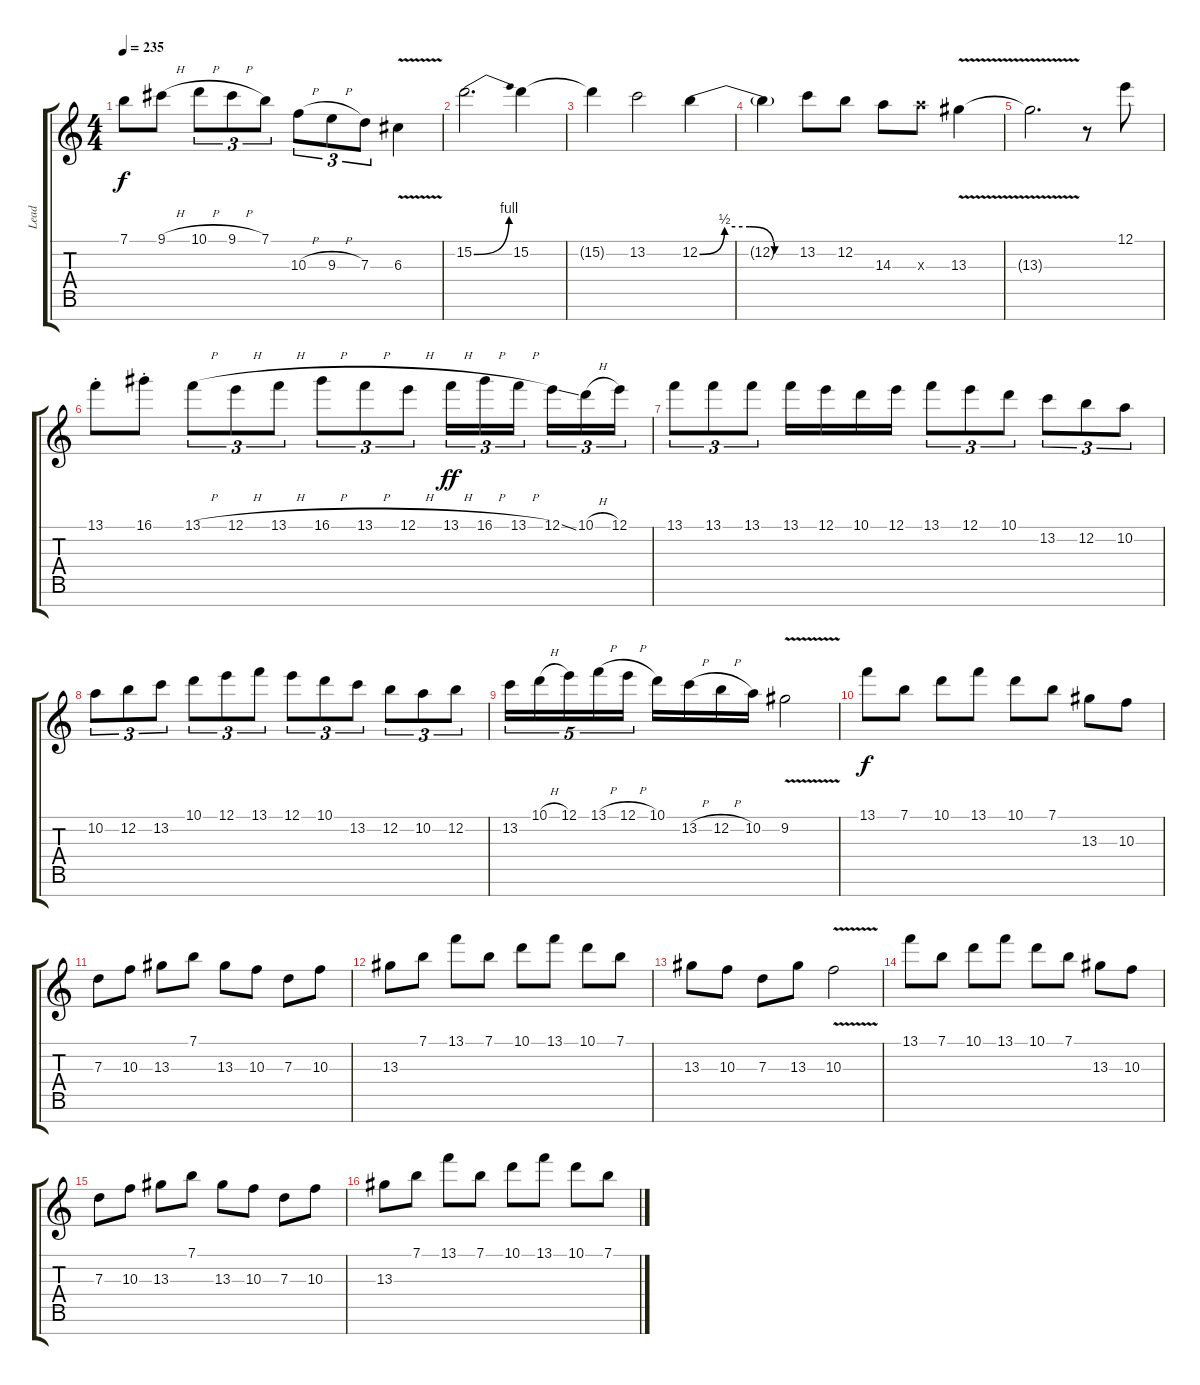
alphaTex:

\track ("Lead" "Lead") {instrument distortionguitar}
\staff {score tabs}
\tuning (E4 B3 G3 D3 A2 E2 B1) {hide}
\ts (4 4)
\tempo 235
\clef g2
\ks c
7.1.8{dy f} 9.1{h}.8 10.1{h}.8{tu (3 2)} 9.1{h}.8{tu (3 2)} 7.1.8{tu (3 2)} 10.3{h}.8{tu (3 2)} 9.3{h}.8{tu (3 2)} 7.3.8{tu (3 2)} 6.3{v}.4 |
15.2{be (bend 0 0 60 4)}.2{d} 15.2.4 |
15.2{t}.4 13.2.2 12.2{be (custom 0 0 15 2 30 2 45 0 60 0)}.4 |
12.2{t}.4 13.2.8 12.2.8 14.3.8 14.3{x}.8 13.3{v}.4 |
13.3{t}.2{d} r.8 12.1.8 |
13.1{st}.8 16.1{st}.8 13.1{h}.8{tu (3 2)} 12.1{h}.8{tu (3 2)} 13.1{h}.8{tu (3 2)} 16.1{h}.8{tu (3 2)} 13.1{h}.8{tu (3 2)} 12.1{h}.8{tu (3 2)} 13.1{h}.16{tu (3 2) dy ff} 16.1{h}.16{tu (3 2)} 13.1{h}.16{tu (3 2)} 12.1{ss}.16{tu (3 2)} 10.1{h}.16{tu (3 2)} 12.1.16{tu (3 2)} |
13.1.8{tu (3 2)} 13.1.8{tu (3 2)} 13.1.8{tu (3 2)} 13.1.16 12.1.16 10.1.16 12.1.16 13.1.8{tu (3 2)} 12.1.8{tu (3 2)} 10.1.8{tu (3 2)} 13.2.8{tu (3 2)} 12.2.8{tu (3 2)} 10.2.8{tu (3 2)} |
10.2.8{tu (3 2)} 12.2.8{tu (3 2)} 13.2.8{tu (3 2)} 10.1.8{tu (3 2)} 12.1.8{tu (3 2)} 13.1.8{tu (3 2)} 12.1.8{tu (3 2)} 10.1.8{tu (3 2)} 13.2.8{tu (3 2)} 12.2.8{tu (3 2)} 10.2.8{tu (3 2)} 12.2.8{tu (3 2)} |
13.2.16{tu (5 4)} 10.1{h}.16{tu (5 4)} 12.1.16{tu (5 4)} 13.1{h}.16{tu (5 4)} 12.1{h}.16{tu (5 4)} 10.1.16 13.2{h}.16 12.2{h}.16 10.2.16 9.2{v}.2 |
13.1.8{dy f} 7.1.8 10.1.8 13.1.8 10.1.8 7.1.8 13.3.8 10.3.8 |
7.3.8 10.3.8 13.3.8 7.1.8 13.3.8 10.3.8 7.3.8 10.3.8 |
13.3.8 7.1.8 13.1.8 7.1.8 10.1.8 13.1.8 10.1.8 7.1.8 |
13.3.8 10.3.8 7.3.8 13.3.8 10.3{v}.2 |
13.1.8 7.1.8 10.1.8 13.1.8 10.1.8 7.1.8 13.3.8 10.3.8 |
7.3.8 10.3.8 13.3.8 7.1.8 13.3.8 10.3.8 7.3.8 10.3.8 |
13.3.8 7.1.8 13.1.8 7.1.8 10.1.8 13.1.8 10.1.8 7.1.8
